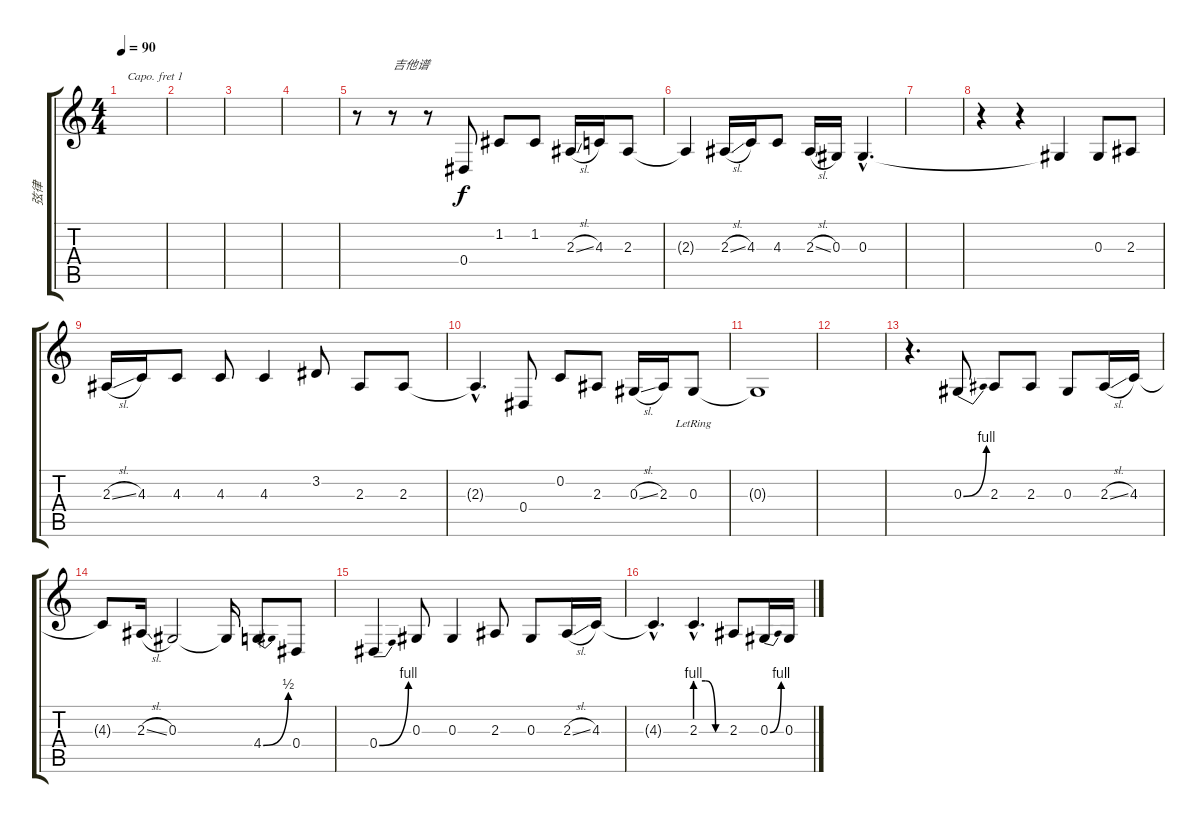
\track ("弦律" "弦律") {instrument flute}
\staff {score tabs}
\capo 1
\tuning (E4 B3 G3 D3 A2 E2) {hide}
\ts (4 4)
\tempo 90
\clef g2
\ks c
|
|
|
|
r.8 r.8{txt "吉他谱"} r.8 0.4.8 1.2.8 1.2.8 2.3{sl}.16 4.3.16 2.3.8 |
2.3{t}.4 2.3{sl}.16 4.3.16 4.3.8 2.3{sl}.16 0.3.16 0.3{hac}.4{d} |
|
r.4 r.4 0.3{t}.4 0.3.8 2.3.8 |
2.3{sl}.16 4.3.16 4.3.8 4.3.8 4.3.4 3.2.8 2.3.8 2.3.8 |
2.3{hac t}.4{d} 0.4.8 0.2.8 2.3.8 0.3{sl}.16 2.3.16 0.3{lr}.8 |
0.3{t}.1 |
|
r.4{d} 0.3{be (bend 0 0 60 4)}.8 2.3.8 2.3.8 0.3.8 2.3{sl}.16 4.3.16 |
4.3{t}.8 2.3{sl}.16 0.3.2 0.3{t}.16 4.4{be (bend 0 0 60 2)}.8 0.4.8 |
0.4{be (bend 0 0 60 4)}.4 0.3.8 0.3.4 2.3.8 0.3.8 2.3{sl}.16 4.3.16 |
4.3{hac t}.4{d} 2.3{be (custom 0 4 20 4 40 0 60 0) hac}.4{d} 2.3.8 0.3{be (bend 0 0 60 4)}.16 0.3.16
